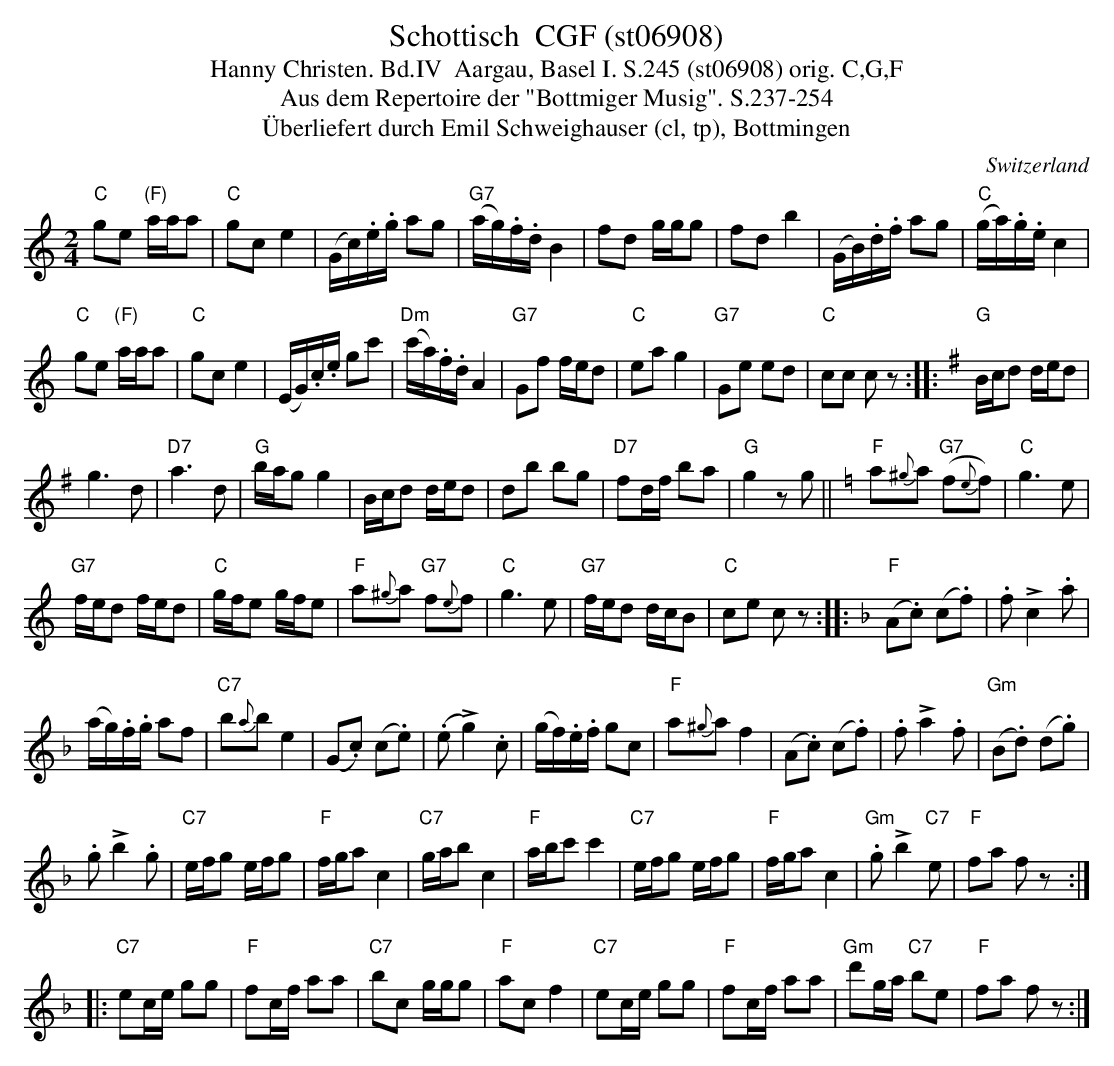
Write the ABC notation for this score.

X:1
T:Schottisch  CGF (st06908)
T:Hanny Christen. Bd.IV  Aargau, Basel I. S.245 (st06908) orig. C,G,F
T: Aus dem Repertoire der "Bottmiger Musig". S.237-254
T:Überliefert durch Emil Schweighauser (cl, tp), Bottmingen
M:2/4
L:1/8
O:Switzerland
K:C major
"C"ge "(F)"a/a/a | "C"gce2 | (G/c/).e/.g/ ag | ("G7"a/g/).f/.d/ B2 | fd g/g/g | fdb2 | (G/B/).d/.f/ ag | ("C"g/a/).g/.e/c2 |
"C"ge "(F)"a/a/a | "C"gce2 | (E/G/).c/.e/ gc' | ("Dm"c'/a/).f/.d/A2 | "G7"Gf f/e/d | "C"eag2 | "G7"Ge ed | "C"cc cz ::  [K:G] "G"B/c/d d/e/d |
g3d | "D7"a3d | "G"b/a/gg2 | B/c/d d/e/d | db bg | "D7"fd/f/ ba | "G"g2zg || [K:C] "F"a{^g}a ("G7"f{e}f) | "C"g3e |
"G7"f/e/d f/e/d | "C"g/f/e g/f/e | "F"a{^g}a "G7"f{e}f | "C"g3e | "G7"f/e/d d/c/B | "C"ce cz:: [K:F] ("F"A.c) (c.f) | .f!>!c2.a |
(a/g/).f/.g/ af | "C7"b{a}be2 | (G.c) (c.e) | (.e!>!g2).c | (g/f/).e/.f/ gc | "F"a{^g}af2 | (A.c) (c.f) | .f!>!a2.f | ("Gm"B.d) (d.g) |
.g!>!b2.g | "C7"e/f/g e/f/g | "F"f/g/ac2 | "C7"g/a/bc2 | "F"a/b/c'c'2 | "C7"e/f/g e/f/g | "F"f/g/ac2 | "Gm".g!>!b2"C7"e | "F"fa fz ::
"C7"ec/e/ gg | "F"fc/f/ aa | "C7"bc g/g/g | "F"acf2 | "C7"ec/e/ gg | "F"fc/f/ aa | "Gm"d'g/a/ "C7"be | "F"fa fz :|
